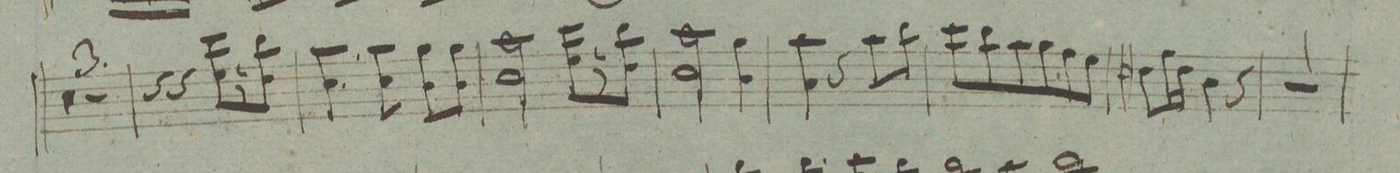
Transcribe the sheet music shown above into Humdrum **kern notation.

**kern
*I"Fagotti
*clefF4
*k[f#]
*M3/4
1.r
=93
=94
2.r
=95
4r
4r
8eL 8G\
8dJ 8Fn\
=96
4.c 4.E\
8c 8E\
8BL 8D\
8BJ 8D\
=97
2c 2E\
8eL 8G\
8dJ 8Fn\
=98
2c 2E\
4B 4D\
=99
4c 4C\
4r
8c\L
8d\J
=100
8e\L
8d\
8c\
8B\
8A\
8G\J
=101
8F#X\L
16A\L
16F#\JJ
4D\
4r
=102
2.r
=103
*-
